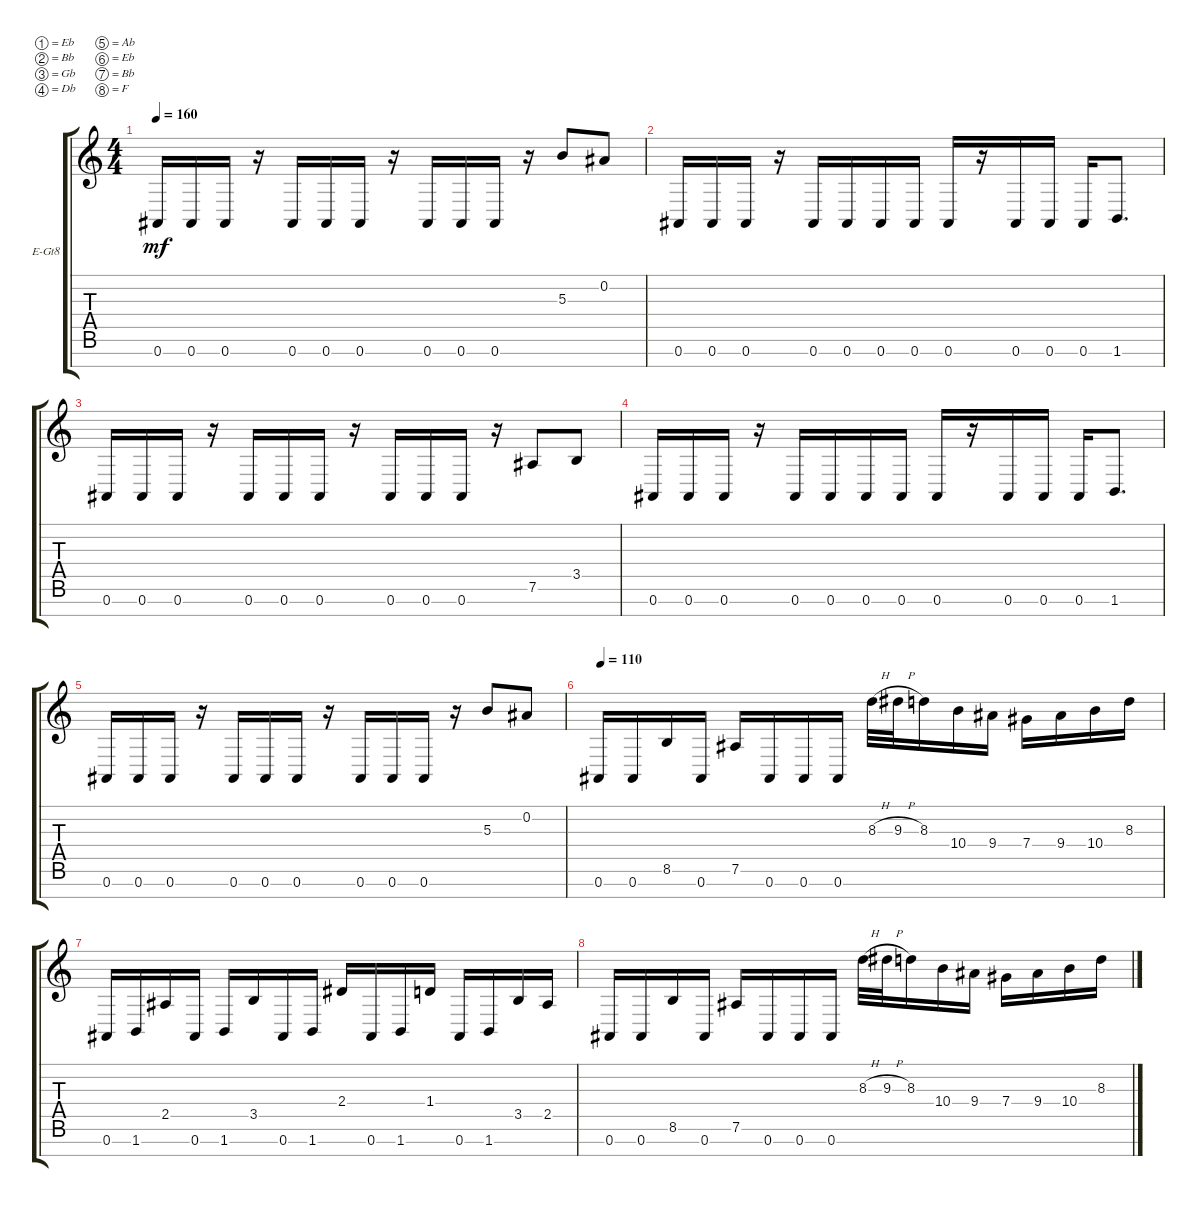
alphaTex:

\defaultSystemsLayout 4
\bracketExtendMode groupsimilarinstruments
\firstSystemTrackNameOrientation horizontal
\otherSystemsTrackNameOrientation horizontal
\track ("Denis Pastukhov" "E-Gt8") {instrument distortionguitar}
\staff {score tabs}
\tuning (Eb4 Bb3 Gb3 Db3 Ab2 Eb2 Bb1 F1)
\ts (4 4)
\tempo 160
\clef g2
\ks c
0.7.16{dy mf} 0.7.16 0.7.16 r.16 0.7.16 0.7.16 0.7.16 r.16 0.7.16 0.7.16 0.7.16 r.16 5.3.8 0.2.8 |
0.7.16 0.7.16 0.7.16 r.16 0.7.16 0.7.16 0.7.16 0.7.16 0.7.16 r.16 0.7.16 0.7.16 0.7.16 1.7.8{d} |
0.7.16 0.7.16 0.7.16 r.16 0.7.16 0.7.16 0.7.16 r.16 0.7.16 0.7.16 0.7.16 r.16 7.6.8 3.5.8 |
0.7.16 0.7.16 0.7.16 r.16 0.7.16 0.7.16 0.7.16 0.7.16 0.7.16 r.16 0.7.16 0.7.16 0.7.16 1.7.8{d} |
0.7.16 0.7.16 0.7.16 r.16 0.7.16 0.7.16 0.7.16 r.16 0.7.16 0.7.16 0.7.16 r.16 5.3.8 0.2.8 |
\tempo (110 0.00625)
0.7.16 0.7.16 8.6.16 0.7.16 7.6.16 0.7.16 0.7.16 0.7.16 8.3{h}.32 9.3{h}.32 8.3.16 10.4.16 9.4.16 7.4.16 9.4.16 10.4.16 8.3.16 |
0.7.16 1.7.16 2.5.16 0.7.16 1.7.16 3.5.16 0.7.16 1.7.16 2.4.16 0.7.16 1.7.16 1.4.16 0.7.16 1.7.16 3.5.16 2.5.16 |
0.7.16 0.7.16 8.6.16 0.7.16 7.6.16 0.7.16 0.7.16 0.7.16 8.3{h}.32 9.3{h}.32 8.3.16 10.4.16 9.4.16 7.4.16 9.4.16 10.4.16 8.3.16
